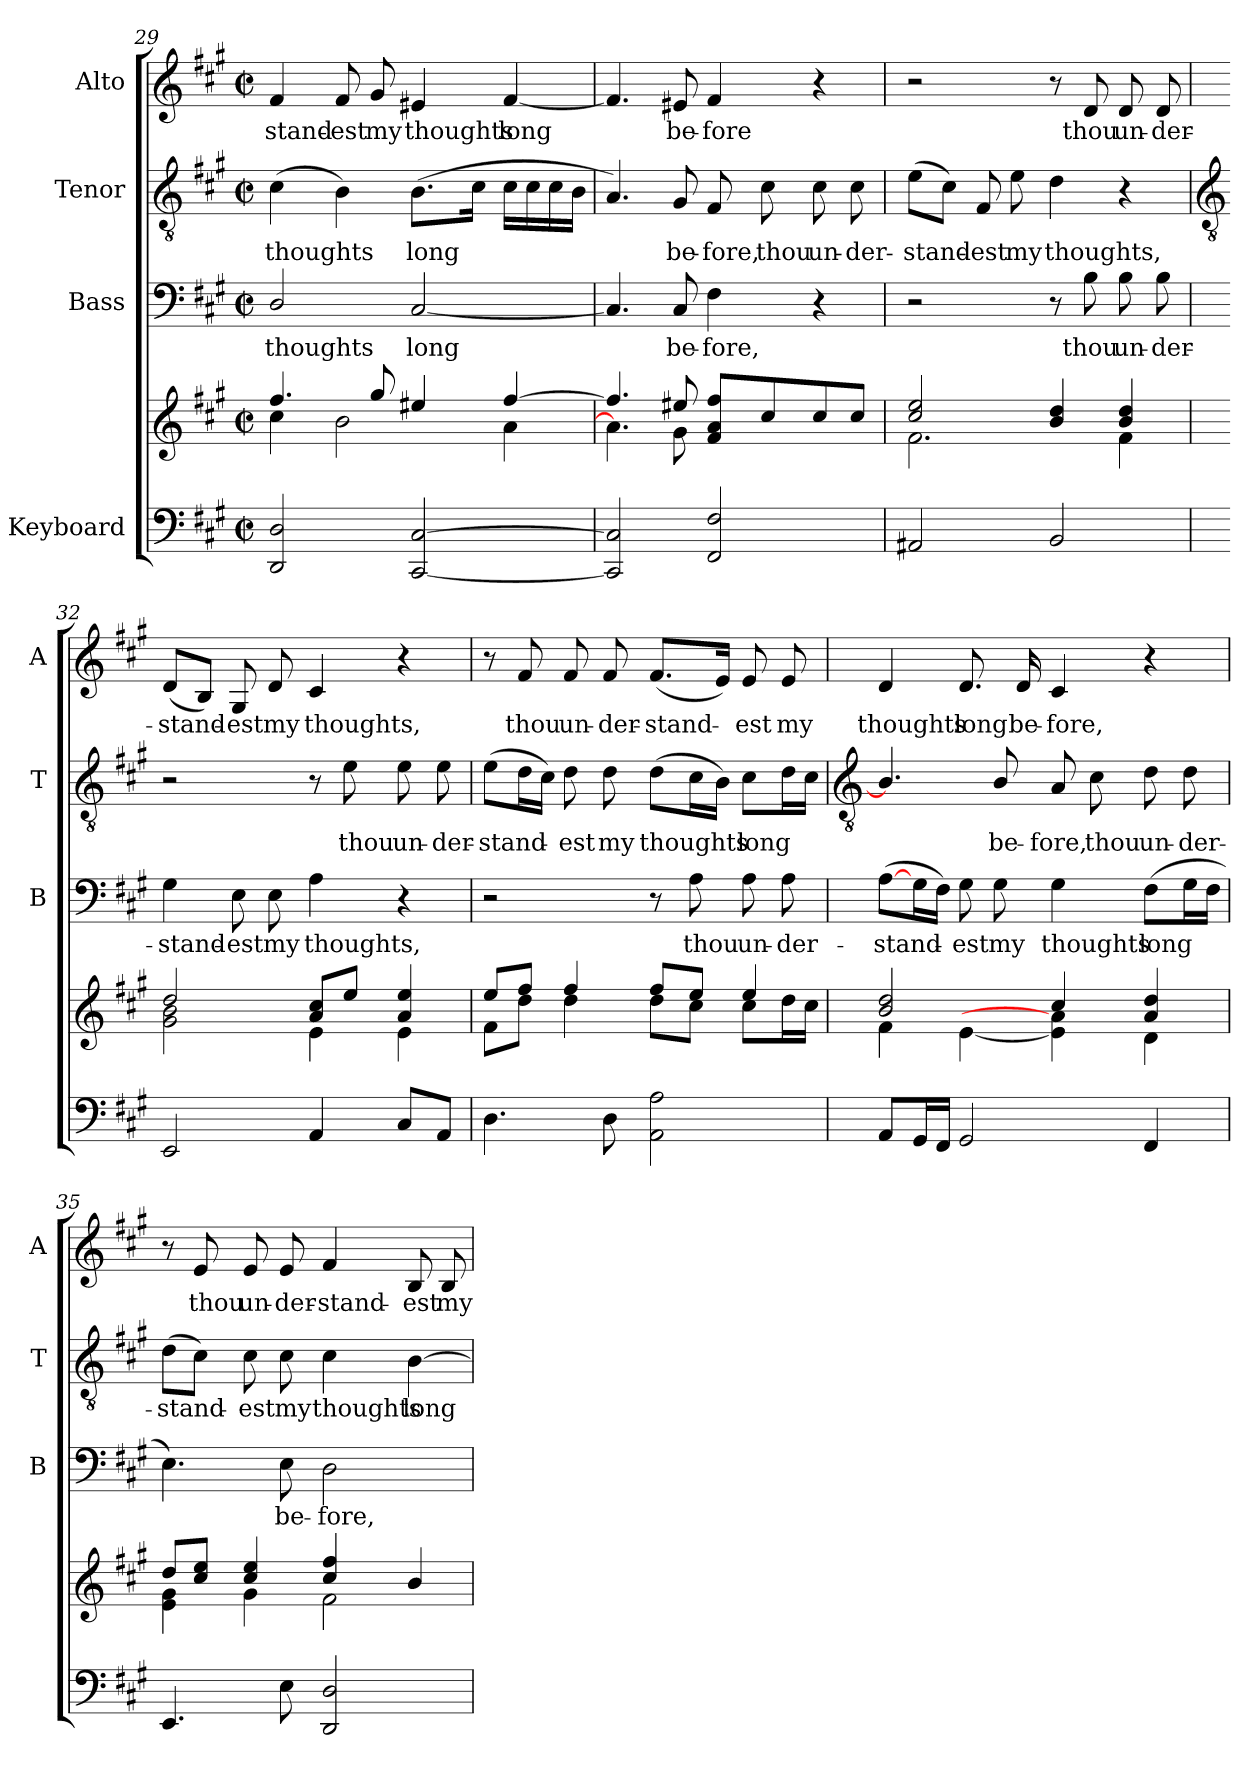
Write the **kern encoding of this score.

**kern	**kern	**kern	**text	**kern	**text	**kern	**text
*part4	*part4	*part3	*part3	*part2	*part2	*part1	*part1
*staff5	*staff4	*staff3	*staff3	*staff2	*staff2	*staff1	*staff1
*I"Keyboard	*	*I"Bass	*	*I"Tenor	*	*I"Alto	*
*	*	*I'B	*	*I'T	*	*I'A	*
!!LO:LB:g=z
*clefF4	*clefG2	*clefF4	*	*clefGv2	*	*clefG2	*
*k[f#c#g#]	*k[f#c#g#]	*k[f#c#g#]	*	*k[f#c#g#]	*	*k[f#c#g#]	*
*A:	*A:	*A:	*	*A:	*	*A:	*
*M2/2	*M2/2	*M2/2	*	*M2/2	*	*M2/2	*
*met(c|)	*met(c|)	*met(c|)	*	*met(c|)	*	*met(c|)	*
=29	=29	=29	=29	=29	=29	=29	=29
*	*^	*	*	*	*	*	*
*	*	*^	*	*	*	*	*	*
!	!	!	!	!	!LO:LY:b	!	!LO:LY:b	!	!LO:LY:b
2DD 2D	4.ff#/	4cc#\	1ryy	2D/	thoughts	(>4c#	thoughts	4f#	-stand-
!	!	!	!	!	!	!	!	!	!LO:LY:b
.	.	2b\	.	.	.	4B)	.	8f#	-est
!	!	!	!	!	!	!	!	!	!LO:LY:b
.	8gg#/	.	.	.	.	.	.	8g#	my
!	!	!	!	!	!LO:LY:b	!	!LO:LY:b	!	!LO:LY:b
[2CC# [2C#	4ee#X/	.	.	[2C#	long	(>8.BL	long	4e#X	thoughts
.	.	.	.	.	.	16c#J	.	.	.
!	!	!	!	!	!	!	!	!	!LO:LY:b
.	[4ff#/	4a\	.	.	.	16c#LL	.	[4f#	long
.	.	.	.	.	.	16c#	.	.	.
.	.	.	.	.	.	16c#	.	.	.
.	.	.	.	.	.	16BJJ	.	.	.
=30	=30	=30	=30	=30	=30	=30	=30	=30	=30
2CC#] 2C#]	4.ff#/]	4.a\]	1ryy	4.C#]	.	4.A)	.	4.f#]	.
!	!	!	!	!	!LO:LY:b	!	!LO:LY:b	!	!LO:LY:b
.	8ee#X/	8g#\	.	8C#	be-	8G#	be-	8e#X	be-
!	!	!	!	!	!LO:LY:b	!	!LO:LY:b	!	!LO:LY:b
2FF# 2F#	8f#/ 8a/ 8ff#/L	2ryy	.	4F#	-fore,	8F#	-fore,	4f#	-fore
!	!	!	!	!	!	!	!LO:LY:b	!	!
.	8cc#/	.	.	.	.	8c#	thou	.	.
!	!	!	!	!	!	!	!LO:LY:b	!	!
.	8cc#/	.	.	4r	.	8c#	un-	4r	.
!	!	!	!	!	!	!	!LO:LY:b	!	!
.	8cc#/J	.	.	.	.	8c#	-der-	.	.
=31	=31	=31	=31	=31	=31	=31	=31	=31	=31
!	!	!	!	!	!	!	!LO:LY:b	!	!
2AA#X	2cc#/ 2ee/	2.f#\	1ryy	2r	.	(>8eL	-stand-	2r	.
.	.	.	.	.	.	8c#J)	.	.	.
!	!	!	!	!	!	!	!LO:LY:b	!	!
.	.	.	.	.	.	8F#	est	.	.
!	!	!	!	!	!	!	!LO:LY:b	!	!
.	.	.	.	.	.	8e	my	.	.
!	!	!	!	!	!	!	!LO:LY:b	!	!
2BB	4b/ 4dd/	.	.	8r	.	4d	thoughts,	8r	.
!	!	!	!	!	!LO:LY:b	!	!	!	!LO:LY:b
.	.	.	.	8B	thou	.	.	8d	thou
!	!	!	!	!	!LO:LY:b	!	!	!	!LO:LY:b
.	4b/ 4dd/	4f#\	.	8B	un-	4r	.	8d	un-
!	!	!	!	!	!LO:LY:b	!	!	!	!LO:LY:b
.	.	.	.	8B	-der-	.	.	8d	-der-
!!LO:LB:g=z
=32	=32	=32	=32	=32	=32	=32	=32	=32	=32
*	*	*	*	*	*	*clefGv2	*	*	*
!	!	!	!	!	!LO:LY:b	!	!	!	!LO:LY:b
2EE	2dd/	2g#\ 2b\	1ryy	4G#	-stand-	2r	.	(<8dL	-stand-
.	.	.	.	.	.	.	.	8BJ)	.
!	!	!	!	!	!LO:LY:b	!	!	!	!LO:LY:b
.	.	.	.	8E	-est	.	.	8G#	est
!	!	!	!	!	!LO:LY:b	!	!	!	!LO:LY:b
.	.	.	.	8E	my	.	.	8d	my
!	!	!	!	!	!LO:LY:b	!	!	!	!LO:LY:b
4AA	8a/ 8cc#/L	4e\	.	4A	thoughts,	8r	.	4c#	thoughts,
!	!	!	!	!	!	!	!LO:LY:b	!	!
.	8ee/J	.	.	.	.	8e	thou	.	.
!	!	!	!	!	!	!	!LO:LY:b	!	!
8C#L	4a/ 4ee/	4e\	.	4r	.	8e	un-	4r	.
!	!	!	!	!	!	!	!LO:LY:b	!	!
8AAJ	.	.	.	.	.	8e	-der-	.	.
=33	=33	=33	=33	=33	=33	=33	=33	=33	=33
!	!	!	!	!	!	!	!LO:LY:b	!	!
4.D	8ee/L	8f#\L	1ryy	2r	.	(>8eL	-stand-	8r	.
!	!	!	!	!	!	!	!	!	!LO:LY:b
.	8ff#/J	8dd\J	.	.	.	16dL	.	8f#	thou
.	.	.	.	.	.	16c#JJ)	.	.	.
!	!	!	!	!	!	!	!LO:LY:b	!	!LO:LY:b
.	4ff#/	4dd\	.	.	.	8d	est	8f#	un-
!	!	!	!	!	!	!	!LO:LY:b	!	!LO:LY:b
8D	.	.	.	.	.	8d	my	8f#	-der-
!	!	!	!	!	!	!	!LO:LY:b	!	!LO:LY:b
2AA 2A	8ff#/L	8dd\L	.	8r	.	(>8dL	thoughts	(<8.f#L	-stand-
!	!	!	!	!	!LO:LY:b	!	!	!	!
.	8ee/J	8cc#\J	.	8A	thou	16c#L	.	.	.
.	.	.	.	.	.	16BJJ)	.	16eJ)	.
!	!	!	!	!	!LO:LY:b	!	!LO:LY:b	!	!LO:LY:b
.	4ee/	8cc#\L	.	8A	un-	8c#L	long	8e	est
!	!	!	!	!	!LO:LY:b	!	!	!	!LO:LY:b
.	.	16dd\L	.	8A	-der-	16dL	.	8e	my
.	.	16cc#\JJ	.	.	.	16c#JJ	.	.	.
!!LO:LB:g=z
=34	=34	=34	=34	=34	=34	=34	=34	=34	=34
*	*	*	*	*	*	*clefGv2	*	*	*
!	!	!	!	!	!LO:LY:b	!	!	!	!LO:LY:b
8AAL	2b/ 2dd/	4f#\	2ryy	(>[8AL	-stand-	4.B/]	.	4d	thoughts
16GG#L	.	.	.	16G#L	.	.	.	.	.
16FF#JJ	.	.	.	16F#JJ)	.	.	.	.	.
!	!	!	!	!	!LO:LY:b	!	!	!	!LO:LY:b
2GG#	.	[4e\	.	8G#	est	.	.	8.d	long
!	!	!	!	!	!LO:LY:b	!	!LO:LY:b	!	!
.	.	.	.	8G#	my	8B/	be-	.	.
!	!	!	!	!	!	!	!	!	!LO:LY:b
.	.	.	.	.	.	.	.	16d	be-
!	!	!	!	!	!LO:LY:b	!	!LO:LY:b	!	!LO:LY:b
.	4cc#/	4e\] 4a\]	2ryy	4G#	thoughts	8A	-fore,	4c#	-fore,
!	!	!	!	!	!	!	!LO:LY:b	!	!
.	.	.	.	.	.	8c#	thou	.	.
!	!	!	!	!	!LO:LY:b	!	!LO:LY:b	!	!
4FF#	4a/ 4dd/	4d\	.	(>8F#L	long	8d	un-	4r	.
!	!	!	!	!	!	!	!LO:LY:b	!	!
.	.	.	.	16G#L	.	8d	-der-	.	.
.	.	.	.	16F#JJ	.	.	.	.	.
=35	=35	=35	=35	=35	=35	=35	=35	=35	=35
!	!	!	!	!	!	!	!LO:LY:b	!	!
4.EE	8dd/L	4e\ 4g#\	2ryy	4.E)	.	(>8dL	-stand-	8r	.
!	!	!	!	!	!	!	!	!	!LO:LY:b
.	8cc#/ 8ee/J	.	.	.	.	8c#J)	.	8e	thou
!	!	!	!	!	!	!	!LO:LY:b	!	!LO:LY:b
.	4cc#/ 4ee/	4g#\	.	.	.	8c#	est	8e	un-
!	!	!	!	!	!LO:LY:b	!	!LO:LY:b	!	!LO:LY:b
8E	.	.	.	8E	be-	8c#	my	8e	-der-
!	!	!	!	!	!LO:LY:b	!	!LO:LY:b	!	!LO:LY:b
2DD 2D	4cc#/ 4ff#/	2f#\	2ryy	2D	-fore,	4c#	thoughts	4f#	-stand-
!	!	!	!	!	!	!	!LO:LY:b	!	!LO:LY:b
.	4b/	.	.	.	.	[4B	long	8B	-est
!	!	!	!	!	!	!	!	!	!LO:LY:b
.	.	.	.	.	.	.	.	8B	my
*	*v	*v	*v	*	*	*	*	*	*
=	=	=	=	=	=	=	=
*-	*-	*-	*-	*-	*-	*-	*-
